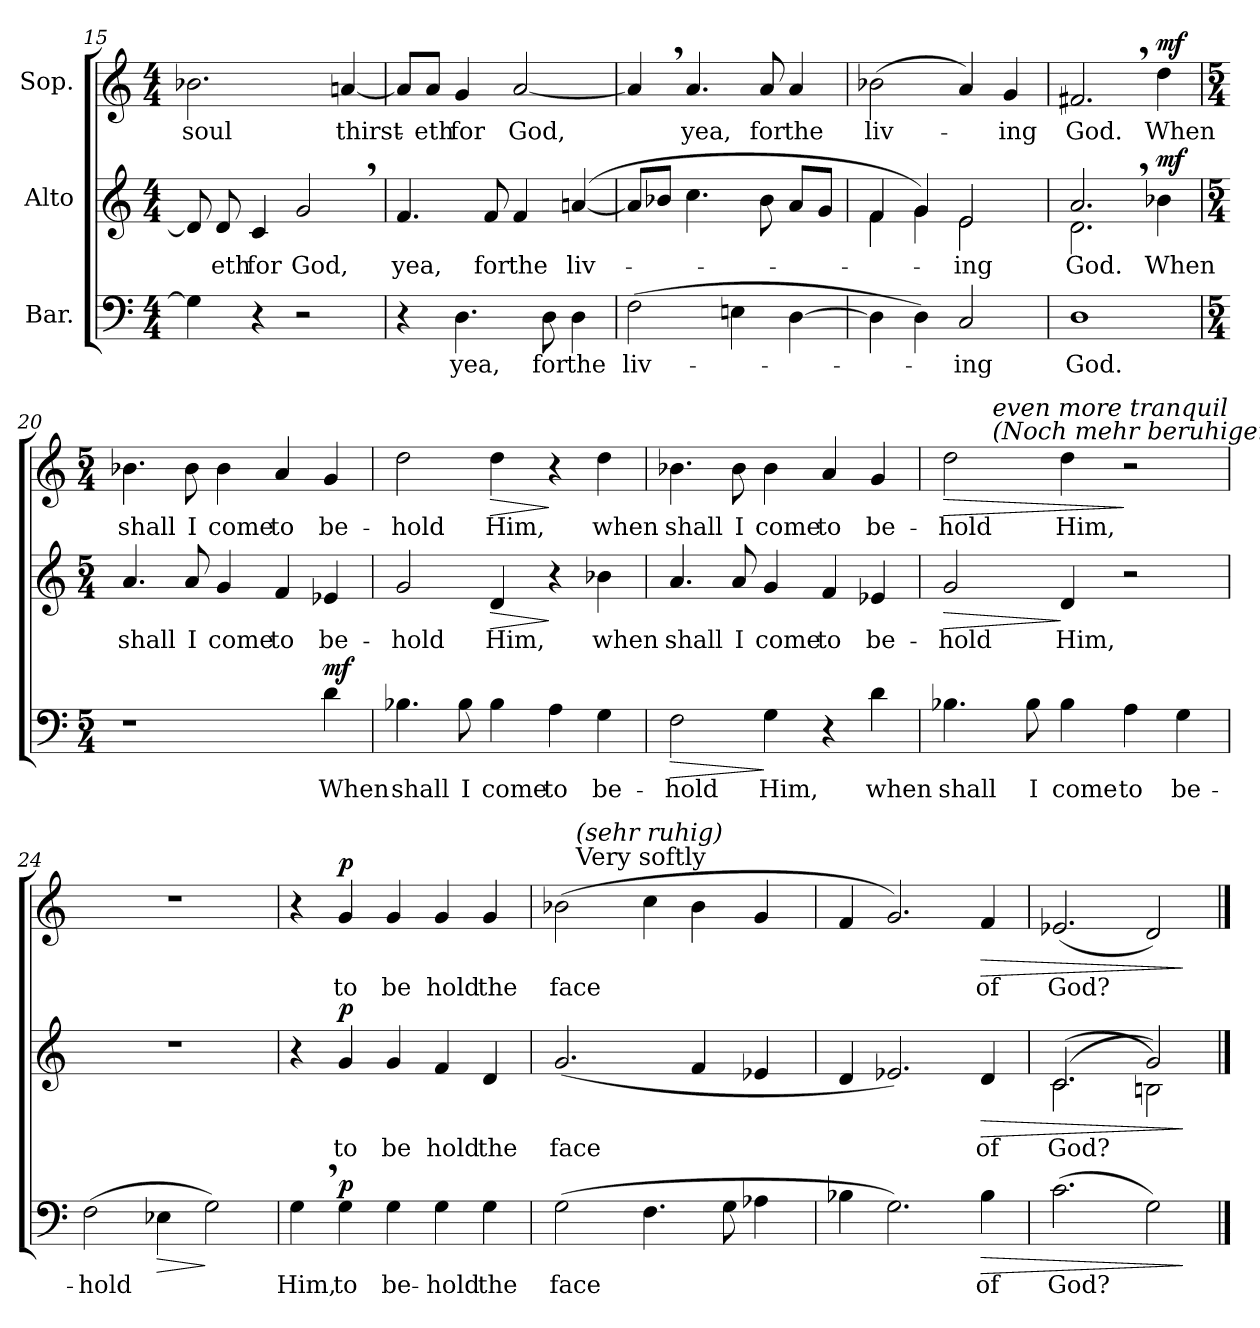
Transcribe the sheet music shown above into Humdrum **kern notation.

**kern	**text	**dynam	**kern	**text	**dynam	**kern	**text	**dynam
*part3	*part3	*part3	*part2	*part2	*part2	*part1	*part1	*part1
*staff3	*staff3	*staff3	*staff2	*staff2	*staff2	*staff1	*staff1	*staff1
*I"Bar.	*	*	*I"Alto	*	*	*I"Sop.	*	*
!!LO:PB:g=z
*clefF4	*	*	*clefG2	*	*	*clefG2	*	*
*k[]	*	*	*k[]	*	*	*k[]	*	*
*C:	*	*	*C:	*	*	*C:	*	*
*M4/4	*	*	*M4/4	*	*	*M4/4	*	*
=15	=15	=15	=15	=15	=15	=15	=15	=15
!	!	!	!	!	!	!	!LO:LY:b	!
4G\]	.	.	8d/]	.	.	2.b-X\	soul	.
!	!	!	!	!LO:LY:b	!	!	!	!
.	.	.	8d/	-eth	.	.	.	.
!	!	!	!	!LO:LY:b	!	!	!	!
4r	.	.	4c/	for	.	.	.	.
!	!	!	!	!LO:LY:b	!	!	!	!
2r	.	.	2g,>/	God,	.	.	.	.
!	!	!	!	!	!	!	!LO:LY:b	!
.	.	.	.	.	.	[4an/	thirst-	.
=16	=16	=16	=16	=16	=16	=16	=16	=16
!	!	!	!	!LO:LY:b	!	!	!	!
4r	.	.	4.f/	yea,	.	8a/L]	.	.
!	!	!	!	!	!	!	!LO:LY:b	!
.	.	.	.	.	.	8a/J	-eth	.
!	!LO:LY:b	!	!	!	!	!	!LO:LY:b	!
4.D\	yea,	.	.	.	.	4g/	for	.
!	!	!	!	!LO:LY:b	!	!	!	!
.	.	.	8f/	for	.	.	.	.
!	!	!	!	!LO:LY:b	!	!	!LO:LY:b	!
.	.	.	4f/	the	.	[2a/	God,	.
!	!LO:LY:b	!	!	!	!	!	!	!
8D\	for	.	.	.	.	.	.	.
!	!LO:LY:b	!	!	!LO:LY:b	!	!	!	!
4D\	the	.	([4an/	liv-	.	.	.	.
=17	=17	=17	=17	=17	=17	=17	=17	=17
!	!LO:LY:b	!	!	!	!	!	!	!
(>2F\	liv-	.	8a/L]	.	.	4a,>/]	.	.
.	.	.	8b-X/J	.	.	.	.	.
!	!	!	!	!	!	!	!LO:LY:b	!
.	.	.	4.cc\	.	.	4.a/	yea,	.
4En\	.	.	.	.	.	.	.	.
!	!	!	!	!	!	!	!LO:LY:b	!
.	.	.	8b-\	.	.	8a/	for	.
!	!	!	!	!	!	!	!LO:LY:b	!
[4D\	.	.	8a/L	.	.	4a/	the	.
.	.	.	8g/J	.	.	.	.	.
=18	=18	=18	=18	=18	=18	=18	=18	=18
*	*	*	*^	*	*	*	*	*
!	!	!	!	!	!	!	!	!LO:LY:b	!
4D\]	.	.	4f/	4f\	.	.	(>2b-X\	liv-	.
4D\)	.	.	4g/)	4g\	.	.	.	.	.
!	!LO:LY:b	!	!	!	!LO:LY:b	!	!	!	!
2C/	-ing	.	2e/	2e\	-ing	.	4a/)	.	.
!	!	!	!	!	!	!	!	!LO:LY:b	!
.	.	.	.	.	.	.	4g/	-ing	.
=19	=19	=19	=19	=19	=19	=19	=19	=19	=19
!	!LO:LY:b	!	!	!	!LO:LY:b	!	!	!LO:LY:b	!
1D	God.	.	2.a,>/	2.d\	God.	.	2.f#X,>/	God.	.
!	!	!	!	!	!LO:LY:b	!LO:DY:a	!	!LO:LY:b	!LO:DY:a
.	.	.	4b-X\	4ryy	When	mf	4dd\	When	mf
*	*	*	*v	*v	*	*	*	*	*
!!LO:LB:g=z
=20	=20	=20	=20	=20	=20	=20	=20	=20
*M5/4	*	*	*M5/4	*	*	*M5/4	*	*
*	*	*	*^	*	*	*	*	*
!	!	!	!	!	!LO:LY:b	!	!	!LO:LY:b	!
*	*	*	*v	*v	*	*	*	*	*
1r	.	.	4.a/	shall	.	4.b-X\	shall	.
!	!	!	!	!LO:LY:b	!	!	!LO:LY:b	!
.	.	.	8a/	I	.	8b-\	I	.
!	!	!	!	!LO:LY:b	!	!	!LO:LY:b	!
.	.	.	4g/	come	.	4b-\	come	.
!	!	!	!	!LO:LY:b	!	!	!LO:LY:b	!
.	.	.	4f/	to	.	4a/	to	.
!	!LO:LY:b	!LO:DY:a	!	!LO:LY:b	!	!	!LO:LY:b	!
4d\	When	mf	4e-X/	be-	.	4g/	be-	.
=21	=21	=21	=21	=21	=21	=21	=21	=21
!	!LO:LY:b	!	!	!LO:LY:b	!	!	!LO:LY:b	!
4.B-X\	shall	.	2g/	-hold	.	2dd\	-hold	.
!	!LO:LY:b	!	!	!	!	!	!	!
8B-\	I	.	.	.	.	.	.	.
!	!LO:LY:b	!	!	!LO:LY:b	!LO:HP:b	!	!LO:LY:b	!LO:HP:b
4B-\	come	.	4d/	Him,	>	4dd\	Him,	>
!	!LO:LY:b	!	!	!	!	!	!	!
4A\	to	.	4r	.	]	4r	.	]
!	!LO:LY:b	!	!	!LO:LY:b	!	!	!LO:LY:b	!
4G\	be-	.	4b-X\	when	.	4dd\	when	.
=22	=22	=22	=22	=22	=22	=22	=22	=22
!	!LO:LY:b	!LO:HP:b	!	!LO:LY:b	!	!	!LO:LY:b	!
2F\	-hold	>	4.a/	shall	.	4.b-X\	shall	.
!	!	!	!	!LO:LY:b	!	!	!LO:LY:b	!
.	.	.	8a/	I	.	8b-\	I	.
!	!LO:LY:b	!	!	!LO:LY:b	!	!	!LO:LY:b	!
4G\	Him,	]	4g/	come	.	4b-\	come	.
!	!	!	!	!LO:LY:b	!	!	!LO:LY:b	!
4r	.	.	4f/	to	.	4a/	to	.
!	!LO:LY:b	!	!	!LO:LY:b	!	!	!LO:LY:b	!
4d\	when	.	4e-X/	be-	.	4g/	be-	.
=23	=23	=23	=23	=23	=23	=23	=23	=23
!	!LO:LY:b	!	!	!LO:LY:b	!LO:HP:b	!	!LO:LY:b	!LO:HP:b
*	*	*	*	*	*	*^	*	*
4.B-X\	shall	.	2g/	-hold	>	2dd\	4ryy	-hold	>
!	!	!	!	!	!	!	!LO:TX:a:i:t=even more tranquil\n(Noch mehr beruhigen)	!	!
.	.	.	.	.	.	.	1ryy	.	.
!	!LO:LY:b	!	!	!	!	!	!	!	!
8B-\	I	.	.	.	.	.	.	.	.
!	!LO:LY:b	!	!	!LO:LY:b	!	!	!	!LO:LY:b	!
4B-\	come	.	4d/	Him,	]	4dd\	.	Him,	.
!	!LO:LY:b	!	!	!	!	!	!	!	!
4A\	to	.	2r	.	.	2r	.	.	]
!	!LO:LY:b	!	!	!	!	!	!	!	!
4G\	be-	.	.	.	.	.	.	.	.
!!LO:LB:g=z
=24	=24	=24	=24	=24	=24	=24	=24	=24	=24
!	!LO:LY:b	!	!	!	!	!	!	!	!
*	*	*	*	*	*	*v	*v	*	*
(>2F\	-hold	.	4%5r	.	.	4%5r	.	.
!	!	!LO:HP:b	!	!	!	!	!	!
4E-X\	.	>	.	.	.	.	.	.
2G\)	.	]	.	.	.	.	.	.
=25	=25	=25	=25	=25	=25	=25	=25	=25
!	!LO:LY:b	!	!	!	!	!	!	!
4G,>\	Him,	.	4r	.	.	4r	.	.
!	!LO:LY:b	!LO:DY:a	!	!LO:LY:b	!LO:DY:a	!	!LO:LY:b	!LO:DY:a
4G\	to	p	4g/	to	p	4g/	to	p
!	!LO:LY:b	!	!	!LO:LY:b	!	!	!LO:LY:b	!
4G\	be-	.	4g/	be	.	4g/	be	.
!	!LO:LY:b	!	!	!LO:LY:b	!	!	!LO:LY:b	!
4G\	-hold	.	4f/	hold	.	4g/	hold	.
!	!LO:LY:b	!	!	!LO:LY:b	!	!	!LO:LY:b	!
4G\	the	.	4d/	the	.	4g/	the	.
=26	=26	=26	=26	=26	=26	=26	=26	=26
!	!LO:LY:b	!	!	!LO:LY:b	!	!	!LO:LY:b	!
*	*	*	*	*	*	*^	*	*
(>2G\	face	.	(<2.g/	face	.	(>2b-X\	16ryy	face	.
!	!	!	!	!	!	!	!LO:TX:a:t=Very softly	!	!
!	!	!	!	!	!	!	!LO:TX:a:i:t=(sehr ruhig)	!	!
.	.	.	.	.	.	.	1ryy	.	.
4.F\	.	.	.	.	.	4cc\	.	.	.
.	.	.	4f/	.	.	4b-\	.	.	.
8G\	.	.	.	.	.	.	.	.	.
4A-X\	.	.	4e-X/	.	.	4g/	.	.	.
.	.	.	.	.	.	.	8.ryy	.	.
*	*	*	*	*	*	*v	*v	*	*
=27	=27	=27	=27	=27	=27	=27	=27	=27
4B-X\	.	.	4d/	.	.	4f/	.	.
2.G\)	.	.	2.e-X/)	.	.	2.g/)	.	.
!	!LO:LY:b	!LO:HP:b	!	!LO:LY:b	!LO:HP:b	!	!LO:LY:b	!LO:HP:b
4B-\	of	>	4d/	of	>	4f/	of	>
=28	=28	=28	=28	=28	=28	=28	=28	=28
!	!LO:LY:b	!	!	!LO:LY:b	!	!	!LO:LY:b	!
*	*	*	*^	*	*	*	*	*
(>2.c\	God?	.	((<2.c/	2.c\	God?	.	(<2.e-X/	God?	.
2G\)	.	.	2g/)	2Bn\)	.	.	2d/)	.	.
*	*	*	*v	*v	*	*	*	*	*
.	.	]	.	.	]	.	.	]
==	==	==	==	==	==	==	==	==
*-	*-	*-	*-	*-	*-	*-	*-	*-
